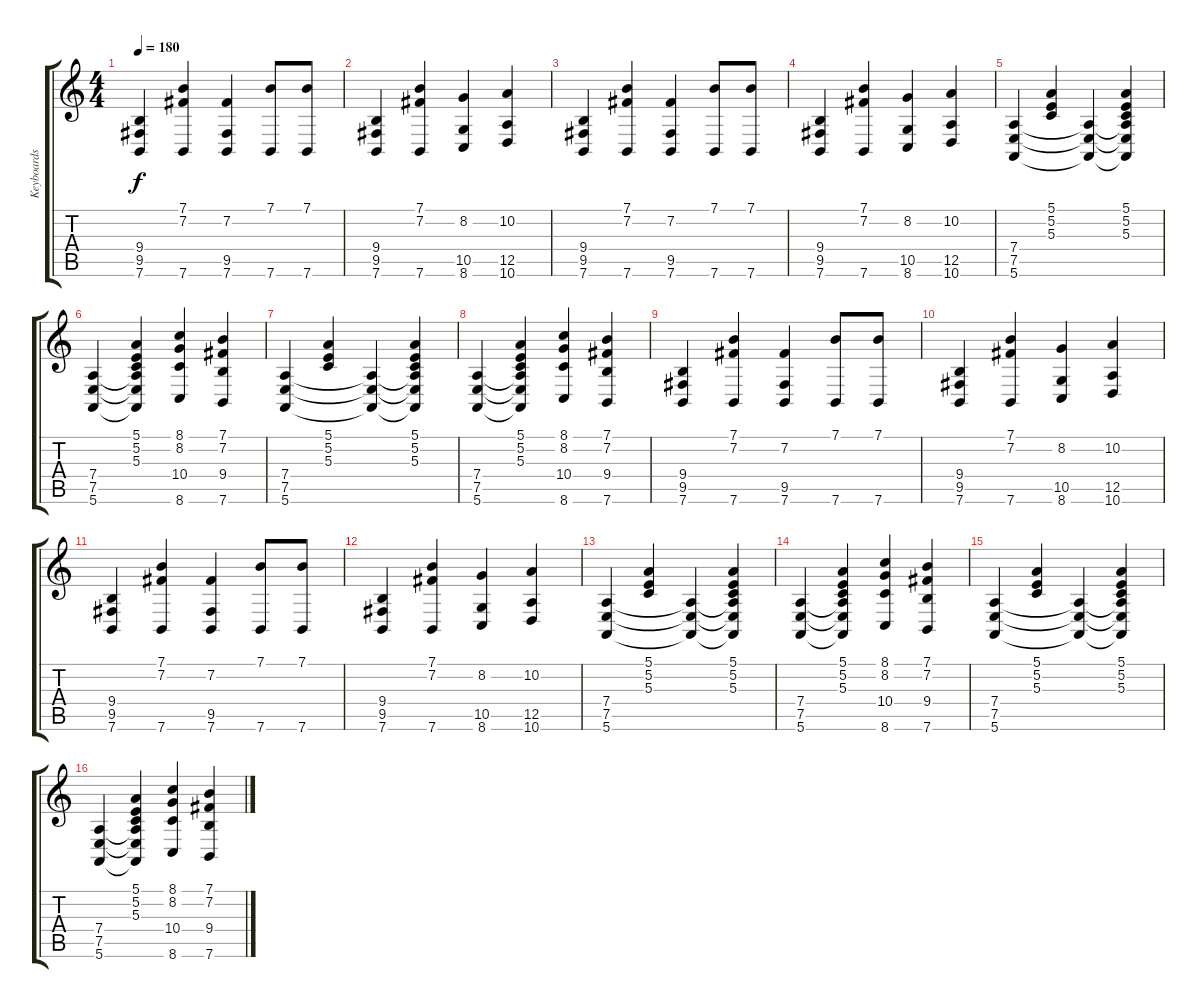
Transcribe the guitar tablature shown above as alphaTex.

\track ("Keyboards" "Keyboards") {instrument drawbarorgan}
\staff {score tabs}
\tuning (E4 B3 G3 D3 A2 E2) {hide}
\ts (4 4)
\tempo 180
\clef g2
\ks c
(9.4 9.5 7.6).4{dy f} (7.1 7.2 7.6).4 (7.2 9.5 7.6).4 (7.1 7.6).8 (7.1 7.6).8 |
(9.4 9.5 7.6).4 (7.1 7.2 7.6).4 (8.2 10.5 8.6).4 (10.2 12.5 10.6).4 |
(9.4 9.5 7.6).4 (7.1 7.2 7.6).4 (7.2 9.5 7.6).4 (7.1 7.6).8 (7.1 7.6).8 |
(9.4 9.5 7.6).4 (7.1 7.2 7.6).4 (8.2 10.5 8.6).4 (10.2 12.5 10.6).4 |
(7.4 7.5 5.6).4 (5.1 5.2 5.3).4 (7.4{t} 7.5{t} 5.6{t}).4 (5.1 5.2 5.3 7.4{t} 7.5{t} 5.6{t}).4 |
(7.4 7.5 5.6).4 (5.1 5.2 5.3 7.4{t} 7.5{t} 5.6{t}).4 (8.1 8.2 10.4 8.6).4 (7.1 7.2 9.4 7.6).4 |
(7.4 7.5 5.6).4 (5.1 5.2 5.3).4 (7.4{t} 7.5{t} 5.6{t}).4 (5.1 5.2 5.3 7.4{t} 7.5{t} 5.6{t}).4 |
(7.4 7.5 5.6).4 (5.1 5.2 5.3 7.4{t} 7.5{t} 5.6{t}).4 (8.1 8.2 10.4 8.6).4 (7.1 7.2 9.4 7.6).4 |
(9.4 9.5 7.6).4 (7.1 7.2 7.6).4 (7.2 9.5 7.6).4 (7.1 7.6).8 (7.1 7.6).8 |
(9.4 9.5 7.6).4 (7.1 7.2 7.6).4 (8.2 10.5 8.6).4 (10.2 12.5 10.6).4 |
(9.4 9.5 7.6).4 (7.1 7.2 7.6).4 (7.2 9.5 7.6).4 (7.1 7.6).8 (7.1 7.6).8 |
(9.4 9.5 7.6).4 (7.1 7.2 7.6).4 (8.2 10.5 8.6).4 (10.2 12.5 10.6).4 |
(7.4 7.5 5.6).4 (5.1 5.2 5.3).4 (7.4{t} 7.5{t} 5.6{t}).4 (5.1 5.2 5.3 7.4{t} 7.5{t} 5.6{t}).4 |
(7.4 7.5 5.6).4 (5.1 5.2 5.3 7.4{t} 7.5{t} 5.6{t}).4 (8.1 8.2 10.4 8.6).4 (7.1 7.2 9.4 7.6).4 |
(7.4 7.5 5.6).4 (5.1 5.2 5.3).4 (7.4{t} 7.5{t} 5.6{t}).4 (5.1 5.2 5.3 7.4{t} 7.5{t} 5.6{t}).4 |
(7.4 7.5 5.6).4 (5.1 5.2 5.3 7.4{t} 7.5{t} 5.6{t}).4 (8.1 8.2 10.4 8.6).4 (7.1 7.2 9.4 7.6).4
